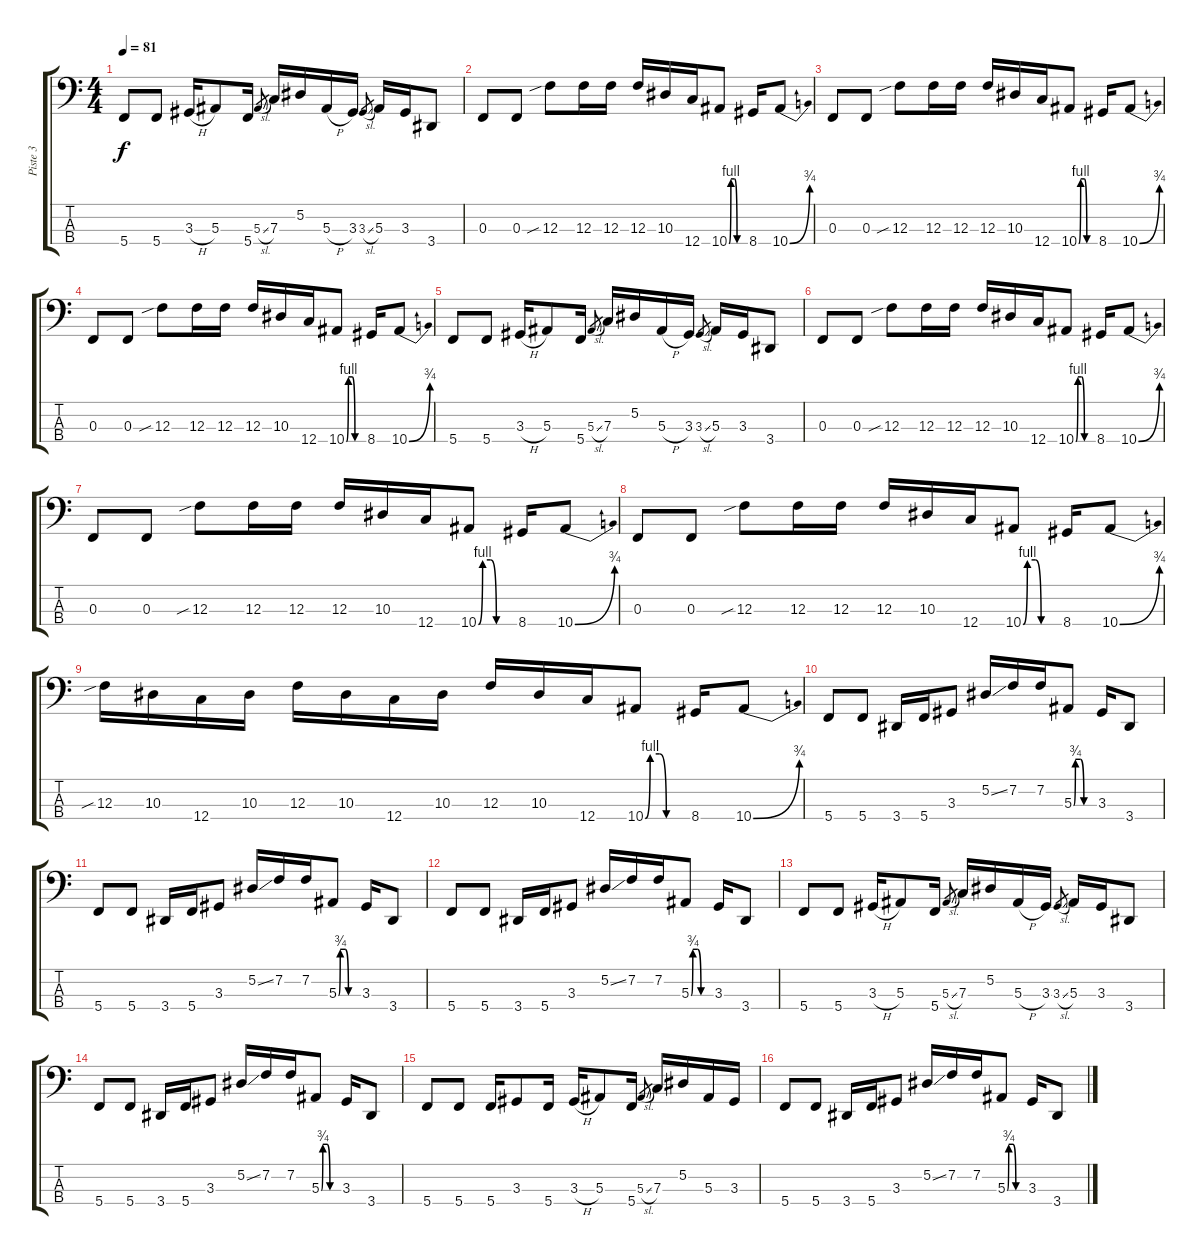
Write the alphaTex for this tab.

\track ("Piste 3" "Piste 3") {instrument electricbassfinger}
\staff {score tabs}
\tuning (Eb2 Bb1 F1 C1) {hide}
\ts (4 4)
\tempo 81
\clef f4
\ks c
5.4.8{dy f} 5.4.8 3.3{h}.16 5.3.8 5.4.16 5.3{sl}.8{gr} 7.3.16 5.2.16 5.3{h}.16 3.3.16 3.3{sl}.8{gr} 5.3.16 3.3.16 3.4.8 |
0.3.8 0.3.8 12.3{sib}.8 12.3.16 12.3.16 12.3.16 10.3.16 12.4.16 10.4{be (custom 0 0 7 4 20 4 30 0 60 0)}.8 8.4.16 10.4{be (bend 0 0 60 3)}.8 |
0.3.8 0.3.8 12.3{sib}.8 12.3.16 12.3.16 12.3.16 10.3.16 12.4.16 10.4{be (custom 0 0 7 4 20 4 30 0 60 0)}.8 8.4.16 10.4{be (bend 0 0 60 3)}.8 |
0.3.8 0.3.8 12.3{sib}.8 12.3.16 12.3.16 12.3.16 10.3.16 12.4.16 10.4{be (custom 0 0 7 4 20 4 30 0 60 0)}.8 8.4.16 10.4{be (bend 0 0 60 3)}.8 |
5.4.8 5.4.8 3.3{h}.16 5.3.8 5.4.16 5.3{sl}.8{gr} 7.3.16 5.2.16 5.3{h}.16 3.3.16 3.3{sl}.8{gr} 5.3.16 3.3.16 3.4.8 |
0.3.8 0.3.8 12.3{sib}.8 12.3.16 12.3.16 12.3.16 10.3.16 12.4.16 10.4{be (custom 0 0 7 4 20 4 30 0 60 0)}.8 8.4.16 10.4{be (bend 0 0 60 3)}.8 |
0.3.8 0.3.8 12.3{sib}.8 12.3.16 12.3.16 12.3.16 10.3.16 12.4.16 10.4{be (custom 0 0 7 4 20 4 30 0 60 0)}.8 8.4.16 10.4{be (bend 0 0 60 3)}.8 |
0.3.8 0.3.8 12.3{sib}.8 12.3.16 12.3.16 12.3.16 10.3.16 12.4.16 10.4{be (custom 0 0 7 4 20 4 30 0 60 0)}.8 8.4.16 10.4{be (bend 0 0 60 3)}.8 |
12.3{sib}.16 10.3.16 12.4.16 10.3.16 12.3.16 10.3.16 12.4.16 10.3.16 12.3.16 10.3.16 12.4.16 10.4{be (custom 0 0 7 4 20 4 30 0 60 0)}.8 8.4.16 10.4{be (bend 0 0 60 3)}.8 |
5.4.8 5.4.8 3.4.16 5.4.16 3.3.8 5.2{ss}.16 7.2.16 7.2.16 5.3{be (custom 0 0 5 3 20 3 30 0 60 0)}.8 3.3.16 3.4.8 |
5.4.8 5.4.8 3.4.16 5.4.16 3.3.8 5.2{ss}.16 7.2.16 7.2.16 5.3{be (custom 0 0 5 3 20 3 30 0 60 0)}.8 3.3.16 3.4.8 |
5.4.8 5.4.8 3.4.16 5.4.16 3.3.8 5.2{ss}.16 7.2.16 7.2.16 5.3{be (custom 0 0 5 3 20 3 30 0 60 0)}.8 3.3.16 3.4.8 |
5.4.8 5.4.8 3.3{h}.16 5.3.8 5.4.16 5.3{sl}.8{gr} 7.3.16 5.2.16 5.3{h}.16 3.3.16 3.3{sl}.8{gr} 5.3.16 3.3.16 3.4.8 |
5.4.8 5.4.8 3.4.16 5.4.16 3.3.8 5.2{ss}.16 7.2.16 7.2.16 5.3{be (custom 0 0 5 3 20 3 30 0 60 0)}.8 3.3.16 3.4.8 |
5.4.8 5.4.8 5.4.16 3.3.8 5.4.16 3.3{h}.16 5.3.8 5.4.16 5.3{sl}.8{gr} 7.3.16 5.2.16 5.3.16 3.3.16 |
5.4.8 5.4.8 3.4.16 5.4.16 3.3.8 5.2{ss}.16 7.2.16 7.2.16 5.3{be (custom 0 0 5 3 20 3 30 0 60 0)}.8 3.3.16 3.4.8
